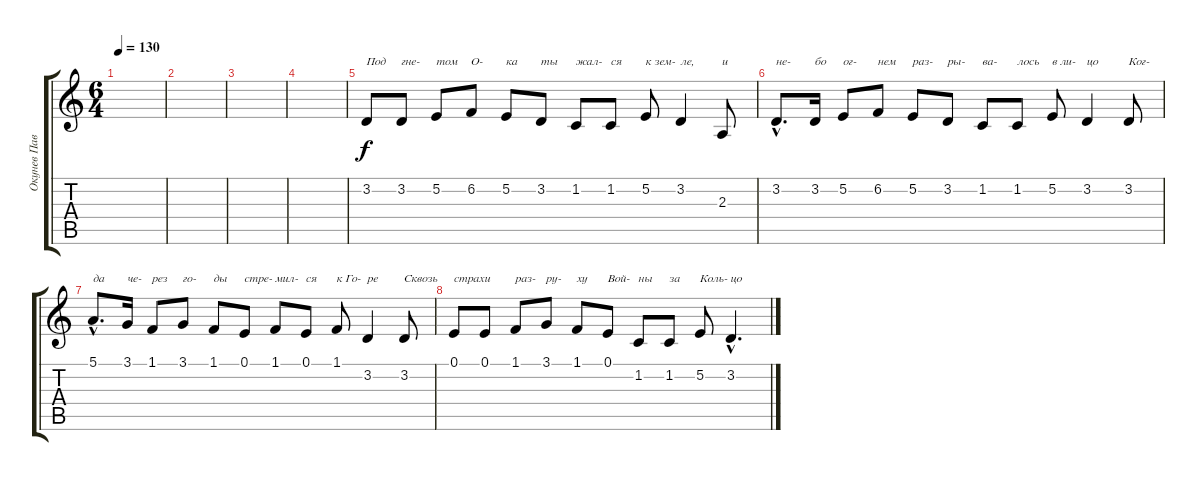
\track ("Окунев Павел" "Окунев Пав") {instrument oboe}
\staff {score tabs}
\tuning (E4 B3 G3 D3 A2 E2) {hide}
\ts (6 4)
\tempo 130
\clef g2
\ks c
|
|
|
|
3.2.8{txt "Под"} 3.2.8{txt "гне-"} 5.2.8{txt "том"} 6.2.8{txt "О-"} 5.2.8{txt "ка"} 3.2.8{txt "ты"} 1.2.8{txt "жал-"} 1.2.8{txt "ся"} 5.2.8{txt "к зем-"} 3.2.4{txt "ле,"} 2.3.8{txt "и"} |
3.2{hac}.8{d txt "не-"} 3.2.16{txt "бо"} 5.2.8{txt "ог-"} 6.2.8{txt "нем"} 5.2.8{txt "раз-"} 3.2.8{txt "ры-"} 1.2.8{txt "ва-"} 1.2.8{txt "лось"} 5.2.8{txt "в ли-"} 3.2.4{txt "цо"} 3.2.8{txt "Ког-"} |
5.1{hac}.8{d txt "да"} 3.1.16{txt "че-"} 1.1.8{txt "рез"} 3.1.8{txt "го-"} 1.1.8{txt "ды"} 0.1.8{txt "стре-"} 1.1.8{txt "мил-"} 0.1.8{txt "ся"} 1.1.8{txt "к Го-"} 3.2.4{txt "ре"} 3.2.8{txt "Сквозь"} |
0.1.8{txt "страх"} 0.1.8{txt "и"} 1.1.8{txt "раз-"} 3.1.8{txt "ру-"} 1.1.8{txt "ху"} 0.1.8{txt "Вой-"} 1.2.8{txt "ны"} 1.2.8{txt "за"} 5.2.8{txt "Коль-"} 3.2{hac}.4{d txt "цо"}
